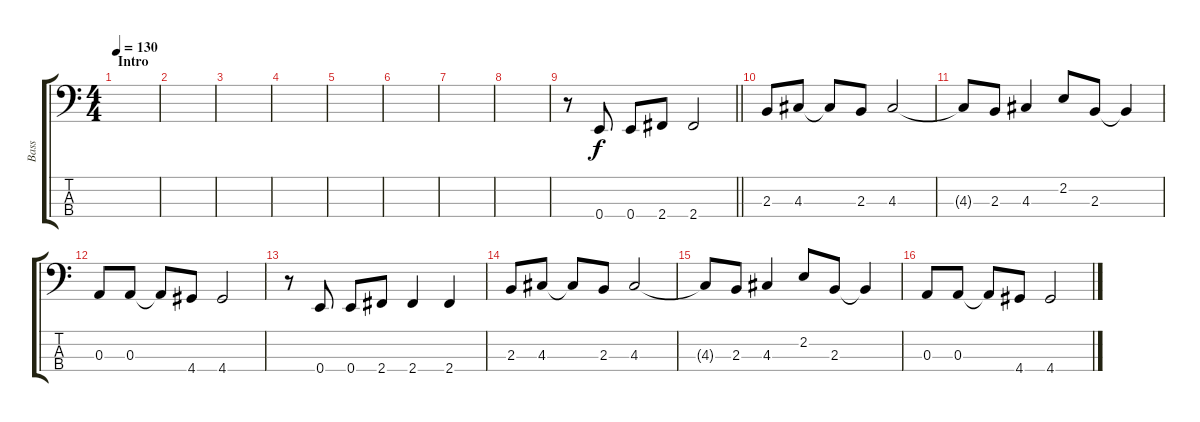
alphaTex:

\track ("Bass" "Bass") {instrument electricbassfinger}
\staff {score tabs}
\tuning (G2 D2 A1 E1) {hide}
\ts (4 4)
\section ("" "Intro")
\tempo 130
\clef f4
\ks c
|
|
|
|
|
|
|
|
\barLineRight lightlight
r.8 0.4.8 0.4.8 2.4.8 2.4.2 |
2.3.8 4.3.8 4.3{t}.8 2.3.8 4.3.2 |
4.3{t}.8 2.3.8 4.3.4 2.2.8 2.3.8 2.3{t}.4 |
0.3.8 0.3.8 0.3{t}.8 4.4.8 4.4.2 |
r.8 0.4.8 0.4.8 2.4.8 2.4.4 2.4.4 |
2.3.8 4.3.8 4.3{t}.8 2.3.8 4.3.2 |
4.3{t}.8 2.3.8 4.3.4 2.2.8 2.3.8 2.3{t}.4 |
0.3.8 0.3.8 0.3{t}.8 4.4.8 4.4.2
